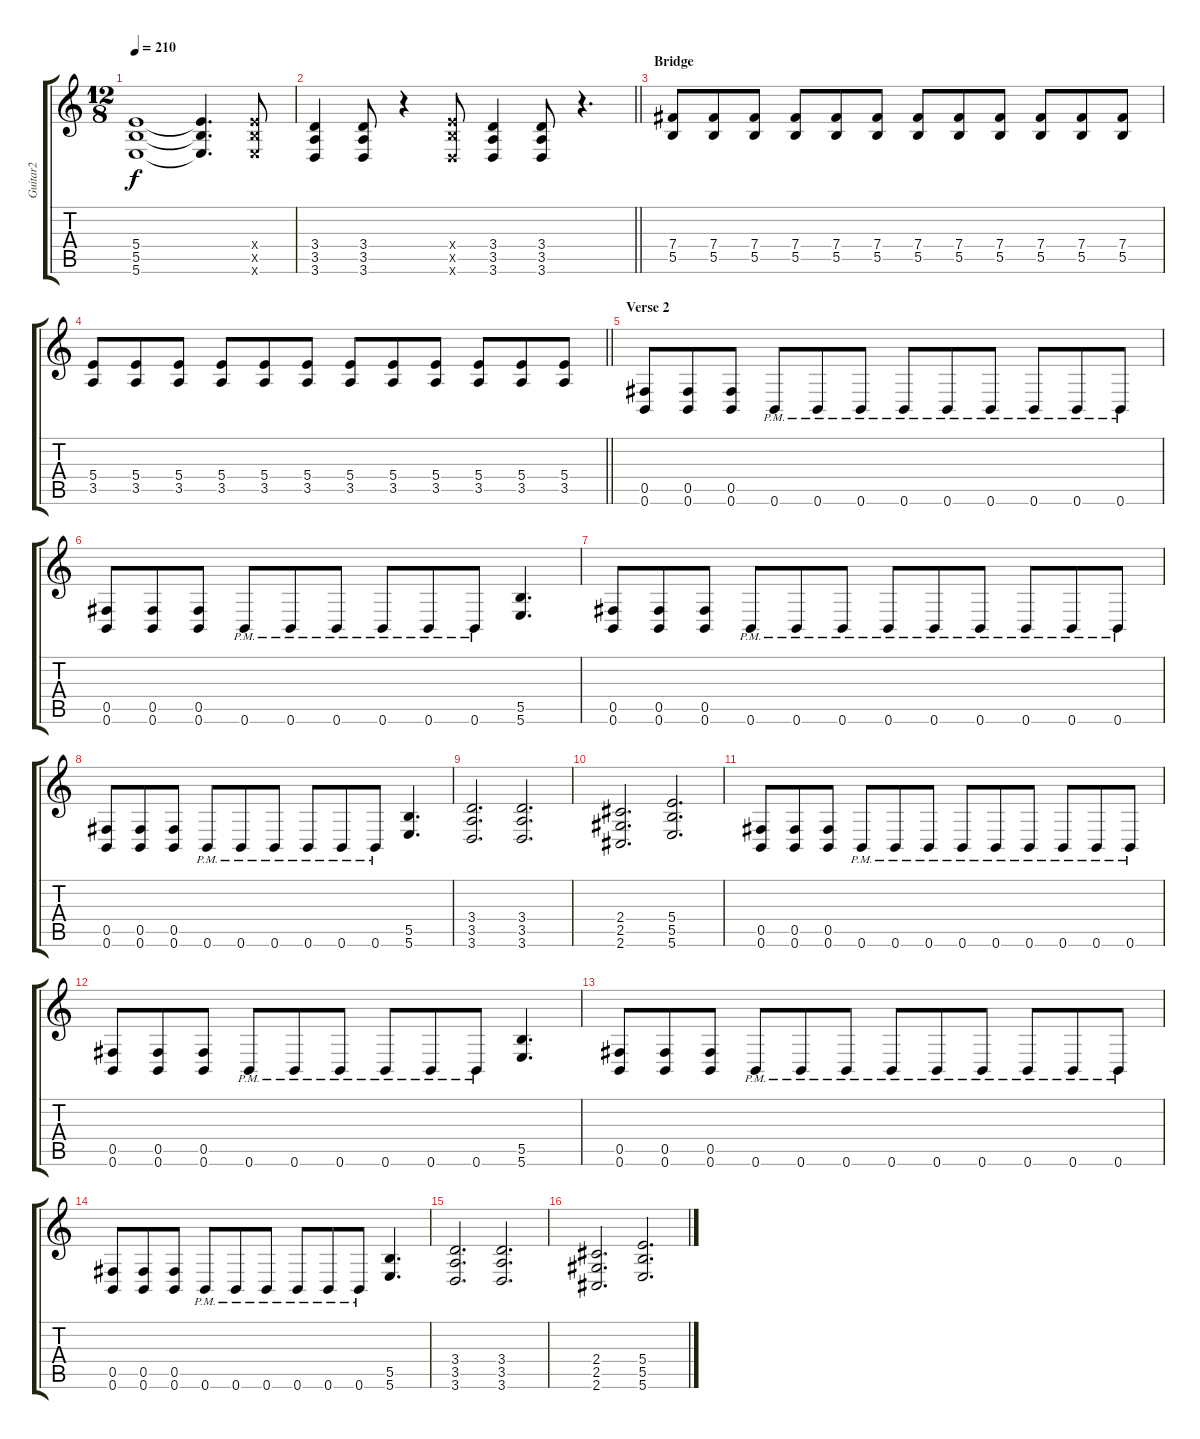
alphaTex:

\track ("Guitar2" "Guitar2") {instrument distortionguitar}
\staff {score tabs}
\tuning (Db4 Ab3 E3 B2 Gb2 B1) {hide}
\ts (12 8)
\tempo 210
\clef g2
\ks c
(5.4 5.5 5.6).1{dy f} (5.4{t} 5.5{t} 5.6{t}).4{d} (5.4{x} 5.5{x} 5.6{x}).8 |
\barLineRight lightlight
(3.4 3.5 3.6).4 (3.4 3.5 3.6).8 r.4 (5.4{x} 5.5{x} 3.6{x}).8 (3.4 3.5 3.6).4 (3.4 3.5 3.6).8 r.4{d} |
\section ("" "Bridge")
(7.4 5.5).8 (7.4 5.5).8 (7.4 5.5).8 (7.4 5.5).8 (7.4 5.5).8 (7.4 5.5).8 (7.4 5.5).8 (7.4 5.5).8 (7.4 5.5).8 (7.4 5.5).8 (7.4 5.5).8 (7.4 5.5).8 |
\barLineRight lightlight
(5.4 3.5).8 (5.4 3.5).8 (5.4 3.5).8 (5.4 3.5).8 (5.4 3.5).8 (5.4 3.5).8 (5.4 3.5).8 (5.4 3.5).8 (5.4 3.5).8 (5.4 3.5).8 (5.4 3.5).8 (5.4 3.5).8 |
\section ("" "Verse 2")
(0.5 0.6).8 (0.5 0.6).8 (0.5 0.6).8 0.6{pm}.8 0.6{pm}.8 0.6{pm}.8 0.6{pm}.8 0.6{pm}.8 0.6{pm}.8 0.6{pm}.8 0.6{pm}.8 0.6{pm}.8 |
(0.5 0.6).8 (0.5 0.6).8 (0.5 0.6).8 0.6{pm}.8 0.6{pm}.8 0.6{pm}.8 0.6{pm}.8 0.6{pm}.8 0.6{pm}.8 (5.5 5.6).4{d} |
(0.5 0.6).8 (0.5 0.6).8 (0.5 0.6).8 0.6{pm}.8 0.6{pm}.8 0.6{pm}.8 0.6{pm}.8 0.6{pm}.8 0.6{pm}.8 0.6{pm}.8 0.6{pm}.8 0.6{pm}.8 |
(0.5 0.6).8 (0.5 0.6).8 (0.5 0.6).8 0.6{pm}.8 0.6{pm}.8 0.6{pm}.8 0.6{pm}.8 0.6{pm}.8 0.6{pm}.8 (5.5 5.6).4{d} |
(3.4 3.5 3.6).2{d} (3.4 3.5 3.6).2{d} |
(2.4 2.5 2.6).2{d} (5.4 5.5 5.6).2{d} |
(0.5 0.6).8 (0.5 0.6).8 (0.5 0.6).8 0.6{pm}.8 0.6{pm}.8 0.6{pm}.8 0.6{pm}.8 0.6{pm}.8 0.6{pm}.8 0.6{pm}.8 0.6{pm}.8 0.6{pm}.8 |
(0.5 0.6).8 (0.5 0.6).8 (0.5 0.6).8 0.6{pm}.8 0.6{pm}.8 0.6{pm}.8 0.6{pm}.8 0.6{pm}.8 0.6{pm}.8 (5.5 5.6).4{d} |
(0.5 0.6).8 (0.5 0.6).8 (0.5 0.6).8 0.6{pm}.8 0.6{pm}.8 0.6{pm}.8 0.6{pm}.8 0.6{pm}.8 0.6{pm}.8 0.6{pm}.8 0.6{pm}.8 0.6{pm}.8 |
(0.5 0.6).8 (0.5 0.6).8 (0.5 0.6).8 0.6{pm}.8 0.6{pm}.8 0.6{pm}.8 0.6{pm}.8 0.6{pm}.8 0.6{pm}.8 (5.5 5.6).4{d} |
(3.4 3.5 3.6).2{d} (3.4 3.5 3.6).2{d} |
(2.4 2.5 2.6).2{d} (5.4 5.5 5.6).2{d}
